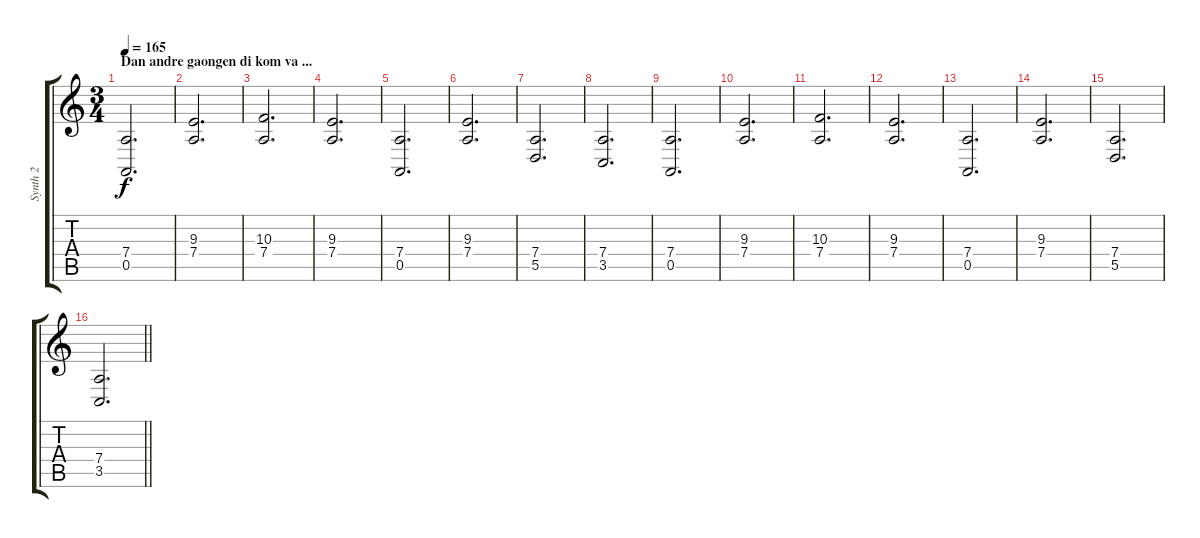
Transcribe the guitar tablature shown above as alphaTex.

\track ("Synth 2" "Synth 2") {instrument choiraahs}
\staff {score tabs}
\tuning (E4 B3 G3 D3 A2 E2) {hide}
\ts (3 4)
\section ("" "Dan andre gaongen di kom va ...")
\tempo 165
\clef g2
\ks c
(7.4 0.5).2{d dy f} |
(9.3 7.4).2{d} |
(10.3 7.4).2{d} |
(9.3 7.4).2{d} |
(7.4 0.5).2{d} |
(9.3 7.4).2{d} |
(7.4 5.5).2{d} |
(7.4 3.5).2{d} |
(7.4 0.5).2{d} |
(9.3 7.4).2{d} |
(10.3 7.4).2{d} |
(9.3 7.4).2{d} |
(7.4 0.5).2{d} |
(9.3 7.4).2{d} |
(7.4 5.5).2{d} |
\barLineRight lightlight
(7.4 3.5).2{d}
